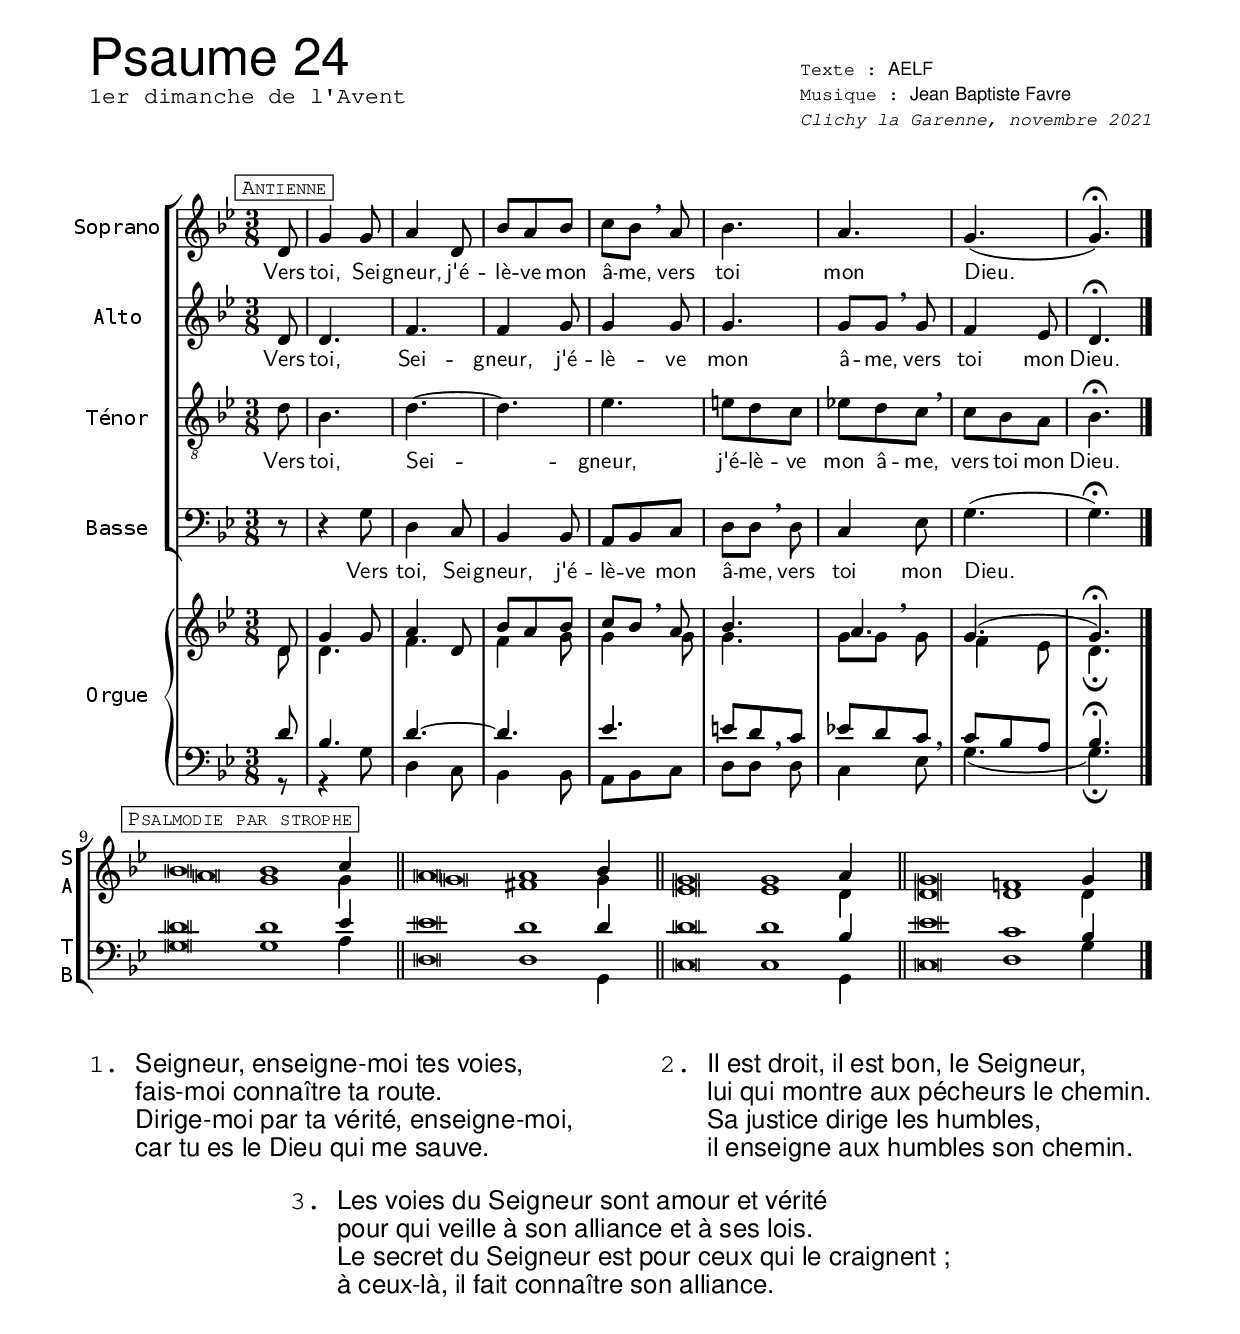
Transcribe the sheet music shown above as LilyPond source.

\version "2.18.2"
\language "english"
\include "../libs/commonFunctions.ily"

tempoVerseRallentando = {
  \set Score.tempoHideNote = ##t
  \tempo 4=60
}
tempoVerseAcelerando = {
  \set Score.tempoHideNote = ##t
  \tempo 2=120
}

scoreHeader = \header {
  title = "Psaume 24"
  subtitle = "1er dimanche de l'Avent"
  composer = "Jean Baptiste Favre"
  poet = "AELF"
  date = "Clichy la Garenne, novembre 2021"
}

global = {
  \key g \minor
  \time 3/8
}

%%%%%%%%%%%%%%%%%%%%%%%%%%%%%%
%%%%%%%%%% Antiphon %%%%%%%%%%
%%%%%%%%%%%%%%%%%%%%%%%%%%%%%%

antiphonRythm = {
 \partial 8 s8 s4.*8 \bar "|." \break
}
antiphonMusicSoprano = \relative c' {
  \markCustom "Antienne"
  \partial 8 d8 g4 g8 a4 d,8 bf' a bf c bf \breathe a bf4. a g (g)
  }

antiphonMusicAlto = \relative c' {
  \partial 8 d8 d4. f f4 g8 g4 g8 g4. g8 g \breathe g f4 ef8 d4.
  }

antiphonMusicTenor =  \relative c' {
  \partial 8 d8 bf4. d4.~ d4. ef4. e8 d c ef! d c \breathe c bf a bf4.
  }

antiphonMusicBass =  \relative c' {
  \partial 8 r8 r4 g8 d4 c8 bf4 bf8 a8 bf c d8 d \breathe d c4 ef8 g4. (g)
  }

antiphonLyrics = \lyricmode {
  Vers toi, Sei -- gneur, j'é -- lè -- ve mon â -- me, vers toi mon Dieu.
  }

antiphonLyricsSoprano = \antiphonLyrics
antiphonLyricsAlto = \antiphonLyrics
antiphonLyricsTenor = \antiphonLyrics
antiphonLyricsBass = \antiphonLyrics

%%%%%%%%%%%%%%%%%%%%%%%%%%%%%%%%%%%%%%%%%%%%%%
%%%%%%%%%%          Verses          %%%%%%%%%%
%%%%%%%%%%%%%%%%%%%%%%%%%%%%%%%%%%%%%%%%%%%%%%
verseStropheRythm = {
  \accidentalStyle forget
  \once \override Score.RehearsalMark.break-align-symbols = #'(clef)
  \markCustom "Psalmodie par strophe" \cadenzaOn
  \tempoVerseAcelerando s\breve s1 \tempoVerseRallentando s4 \bar "||"
  \tempoVerseAcelerando s\breve s1 \tempoVerseRallentando s4 \bar "||"
  \tempoVerseAcelerando s\breve s1 \tempoVerseRallentando s4 \bar "||"
  \tempoVerseAcelerando s\breve s1 \tempoVerseRallentando s4 \bar "|." \break
}
verseStropheMusicSoprano = \relative c'' {
  bf\breve bf1 c4
  a\breve a1 bf4
  g\breve g1 a4
  g\breve f1 g4
  }
verseStropheMusicAlto = \relative c'' {
  a\breve g1 g4
  g\breve fs1 g4
  ef\breve ef1 d4
  d\breve d1 d4
  }

verseStropheMusicTenor = \relative c' {
  d\breve d1 ef4
  ef\breve d1 d4
  d\breve d1 bf4
  ef\breve c1 bf4
  }

verseStropheMusicBass = \relative c' {
  g\breve g1 a4
  d,\breve d1 g,4
  c\breve c1 g4
  c\breve d1 g4
  }

verseLyrics = \markuplist {
  \override #'(font-family . sans)
  \override #'(font-size . 2)
  \column {
    \fill-line {
      \left-column{
        \concat { \typewriter "1. " "Seigneur, enseigne-moi tes voies,"}
        \concat { \typewriter "   " "fais-moi connaître ta route."}
        \concat { \typewriter "   " "Dirige-moi par ta vérité, enseigne-moi,"}
        \concat { \typewriter "   " "car tu es le Dieu qui me sauve."}
      }
      \hspace #1
      \left-column{
        \concat { \typewriter "2. " "Il est droit, il est bon, le Seigneur,"}
        \concat { \typewriter "   " "lui qui montre aux pécheurs le chemin."}
        \concat { \typewriter "   " "Sa justice dirige les humbles,"}
        \concat { \typewriter "   " "il enseigne aux humbles son chemin."}
      }
    }
    \vspace #1
    \fill-line {
      \column {
        \concat { \typewriter "3. " "Les voies du Seigneur sont amour et vérité"}
        \concat { \typewriter "   " "pour qui veille à son alliance et à ses lois."}
        \concat { \typewriter "   " "Le secret du Seigneur est pour ceux qui le craignent&nbsp;;"}
        \concat { \typewriter "   " "à ceux-là, il fait connaître son alliance."}
      }
    }
  }
}

%%%%%%%%%%%%%%%%%%%%%%%%%%%%%%%%%%%%%%%%%%%%%%%%%%%%%%%%%%%%%%%%%%%%%
%%%%%%%%%%%%%%%%%%%          Draw score          %%%%%%%%%%%%%%%%%%%%
%%%%%%%%%%%%%%%%%%%%%%%%%%%%%%%%%%%%%%%%%%%%%%%%%%%%%%%%%%%%%%%%%%%%%
% Load Piano settings & layout
partition = {
  <<
    % Antienne à 4 voix mixtes
    %\include "../libs/layouts/commonAntiphonFourVoices.ily"
    \new ChoirStaff = "Antophon4Voices" <<
      \new Staff = "AntiphonSopranoStaff" <<
        \once \override Staff.VerticalAxisGroup.remove-first = ##t
        \set Staff.instrumentName = "Soprano"
        \clef "treble"
        \new Dynamics \antiphonRythm
        \new Voice = "antiphonSoprano" { \global \antiphonMusicSoprano\fermata}
        \new Lyrics \lyricsto "antiphonSoprano" { \antiphonLyricsSoprano }
      >>
      \new Staff = "AntiphonAltoStaff" <<
        \once \override Staff.VerticalAxisGroup.remove-first = ##t
        \set Staff.instrumentName = "Alto"
        \clef "treble"
        \new Dynamics \antiphonRythm
        \new Voice = "antiphonAlto" { \global \antiphonMusicAlto\fermata }
        \new Lyrics \lyricsto "antiphonAlto" { \antiphonLyricsAlto }
      >>
      \new Staff = "AntiphonTenorStaff" <<
        \once \override Staff.VerticalAxisGroup.remove-first = ##t
        \set Staff.instrumentName = "Ténor"
        \clef "treble_8"
        \new Dynamics \antiphonRythm
        \new Voice = "antiphonTenor" { \global \antiphonMusicTenor\fermata }
        \new Lyrics \lyricsto "antiphonTenor" { \antiphonLyricsTenor }
      >>
      \new Staff  = "AntiphonBassStaff" <<
        \once \override Staff.VerticalAxisGroup.remove-first = ##t
        \set Staff.instrumentName = "Basse"
        \clef "bass"
        \new Dynamics \antiphonRythm
        \new Voice = "AntiphonBass" { \global \antiphonMusicBass\fermata }
        \new Lyrics \lyricsto "AntiphonBass" { \antiphonLyricsBass }
      >>
    >>
    %\include "../libs/layouts/commonPiano.ily"
    \new PianoStaff
    <<
      \set PianoStaff.instrumentName = #"Orgue"
      \new Staff <<
        \set Staff.printPartCombineTexts = ##f
        \once \override Staff.VerticalAxisGroup.remove-first = ##t
        \clef treble
        \new Voice = "soprani" {\global \voiceOne \antiphonMusicSoprano\fermata }
        \new Voice = "alti" {\global \voiceTwo \antiphonMusicAlto\fermata }
      >>
      \new Staff <<
        \set Staff.printPartCombineTexts = ##f
        \once \override Staff.VerticalAxisGroup.remove-first = ##t
        \clef bass
        \new Voice = "tenors" {\global \voiceThree \antiphonMusicTenor\fermata }
        \new Voice = "bass" {\global \voiceFour \antiphonMusicBass\fermata }
      >>
    >>
    % Psalmodie à 4 voix mixtes
    %\include "../libs/layouts/commonVerseFourVoices.ily"
    \new ChoirStaff = "versePsalmody"
    <<
      \new Staff = "verseSopranoAlto" <<
        \set Staff.shortInstrumentName = \markup { \right-column { "S" "A" } }
        \once \override Staff.VerticalAxisGroup.remove-first = ##t
        \global
        \clef treble
        \new Dynamics {\silence \antiphonMusicSoprano \verseStropheRythm}
        \new Voice = "verseSoprano" << \voiceOne {\silence \antiphonMusicSoprano \cadenzaOn \voiceOne \verseStropheMusicSoprano } >>
        \new Voice = "verseAlto" << \voiceTwo {\silence \antiphonMusicSoprano \cadenzaOn \voiceTwo \verseStropheMusicAlto } >>
      >>
      \new Staff = "verseTenorBass" <<
        \set Staff.shortInstrumentName = \markup { \right-column { "T" "B" } }
        \once \override Staff.VerticalAxisGroup.remove-first = ##t
        \global
        \clef bass
        \new Dynamics {\silence \antiphonMusicSoprano \verseStropheRythm}
        \new Voice = "verseTenor" << \voiceOne {\silence \antiphonMusicSoprano \cadenzaOn \voiceOne \verseStropheMusicTenor } >>
        \new Voice = "verseBass" << \voiceTwo {\silence \antiphonMusicSoprano \cadenzaOn \voiceTwo \verseStropheMusicBass } >>
      >>
    >>
  >>
}
%%%%%%%%%%%%% PARTITION VISUELLE %%%%%%%%%%%%%
% PDF output
\paper {
  top-margin = 1.5\cm
  bottom-margin = 1.5\cm
  left-margin = 1.5\cm
  right-margin = 1.5\cm
  markup-system-spacing = #'((basic-distance . 10)
     (minimum-distance . 10)
     (padding . 5)
     (stretchability . 5))
 system-system-spacing = #'((basic-distance . 5)
     (minimum-distance . 5)
     (padding . 1)
     (stretchability . 5))
  #(define fonts
    (set-global-fonts
     #:music "emmentaler"
     #:brace "emmentaler"
     #:roman "Latin Modern Roman"
     #:sans "Cantarell"
    ))
  #(include-special-characters)
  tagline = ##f
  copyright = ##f
  scoreTitleMarkup = \markup \columns {
    \fill-line {
      \column {
        \line {
          \left-column {
            \fontsize #8 \sans \fromproperty #'header:title
            \fontsize #1 \typewriter \fromproperty #'header:subtitle
          }
        }
      }
      \column {
        \line {
          \fontsize #-1
          \left-column {
            \line { \concat { \typewriter "Texte&nbsp;: " \sans \fromproperty #'header:poet \bold " " } }
            \line { \concat { \typewriter "Musique&nbsp;: " \sans \fromproperty #'header:composer \bold " " } }
            \typewriter \italic \fromproperty #'header:date
          }
        }
      }
    }
  }
}

#(set-global-staff-size 18)
\score {
  \partition
  \layout {
      ragged-last = ##f
      \context {
          \Staff
          \RemoveEmptyStaves
          \override NoteHead #'style = #'altdefault
          \override InstrumentName #'font-name = #"Monospace Regular"
      }
      \context {
          \PianoStaff
          \RemoveEmptyStaves
          \override NoteHead #'style = #'altdefault
          \override InstrumentName #'font-name = #"Monospace Regular"
      }
      \context {
          \ChoirStaff
          \RemoveEmptyStaves
          \override NoteHead #'style = #'altdefault
          \override InstrumentName #'font-name = #"Monospace Regular"
      }
      \override LyricText #'font-name = #"Latin Modern Sans"
      \override Score.RehearsalMark.font-family = #'typewriter
  }
  \scoreHeader
}
\verseLyrics

% Midi output
partitionStrophe = {
      \new PianoStaff = "antiphonMusic"
      <<
        \new Staff <<
          \global \clef treble
          \new Dynamics \antiphonRythm
          \new Voice = "antiphonMusicSoprano" \antiphonMusicSoprano
          \new Voice = "antiphonMusicAlto" \antiphonMusicAlto
        >>
        \new Staff <<
          \global \clef bass
          \new Dynamics \antiphonRythm
          \new Voice = "antiphonMusicTenor" \antiphonMusicTenor
          \new Voice = "antiphonMusicBass" \antiphonMusicBass
        >>
      >>
      \new ChoirStaff = "verseMusic"
      <<
        \new Staff = "verseMusicSA"
        <<
          \global
          \clef treble
          \new Dynamics {\verseStropheRythm}
          \new Voice = "verseMusicSoprano" \verseStropheMusicSoprano
          \new Voice = "verseMusicAlto" \verseStropheMusicAlto
        >>
        \new Staff = "verseMusicTB"
        <<
          \global
          \clef bass
          \new Dynamics {\verseStropheRythm}
          \new Voice = "verseMusicTenor" \verseStropheMusicTenor
          \new Voice = "verseMusicBass" \verseStropheMusicBass
        >>
      >>
    }
partitionVerset = {
      \new PianoStaff = "antiphonMusic"
      <<
        \new Staff <<
          \global \clef treble
          \new Dynamics \antiphonRythm
          \new Voice = "antiphonMusicSoprano" \antiphonMusicSoprano
          \new Voice = "antiphonMusicAlto" \antiphonMusicAlto
        >>
        \new Staff <<
          \global \clef bass
          \new Dynamics \antiphonRythm
          \new Voice = "antiphonMusicTenor" \antiphonMusicTenor
          \new Voice = "antiphonMusicBass" \antiphonMusicBass
        >>
      >>
      \new ChoirStaff = "verseMusic"
      <<
        \new Staff = "verseMusicSA"
        <<
          \global
          \clef treble
          \new Dynamics {\verseStropheRythm}
          \new Voice = "verseMusicSoprano" \verseStropheMusicSoprano
          \new Voice = "verseMusicAlto" \verseStropheMusicAlto
        >>
        \new Staff = "verseMusicTB"
        <<
          \global
          \clef bass
          \new Dynamics {\verseStropheRythm}
          \new Voice = "verseMusicTenor" \verseStropheMusicTenor
          \new Voice = "verseMusicBass" \verseStropheMusicBass
        >>
      >>
    }

\book {
\bookOutputSuffix "Verset"
\score {
  <<
    \keepWithTag #'audio \unfoldRepeats \partitionVerset
    \context Staff = "Soprano" {
      \set Score.midiMinimumVolume = #0.5
      \set Score.midiMaximumVolume = #0.7
      \set Staff.midiMinimumVolume = #0.8
      \set Staff.midiMaximumVolume = #1
    }
    \context Voice = "Soprano" {
      \set Score.midiMinimumVolume = #0.5
      \set Score.midiMaximumVolume = #0.7
      \set Staff.midiMinimumVolume = #0.8
      \set Staff.midiMaximumVolume = #1
    }
  >>
  \midi { \set midiMergeUnisons = ##t  \tempo 4. = 55}
}
}
\book {
\bookOutputSuffix "Strophe"
\score {
  <<
    \keepWithTag #'audio \unfoldRepeats \partitionStrophe
    \context Staff = "Soprano" {
      \set Score.midiMinimumVolume = #0.5
      \set Score.midiMaximumVolume = #0.7
      \set Staff.midiMinimumVolume = #0.8
      \set Staff.midiMaximumVolume = #1
    }
    \context Voice = "Soprano" {
      \set Score.midiMinimumVolume = #0.5
      \set Score.midiMaximumVolume = #0.7
      \set Staff.midiMinimumVolume = #0.8
      \set Staff.midiMaximumVolume = #1
    }
  >>
  \midi { \set midiMergeUnisons = ##t \tempo 4. = 55}
}
}